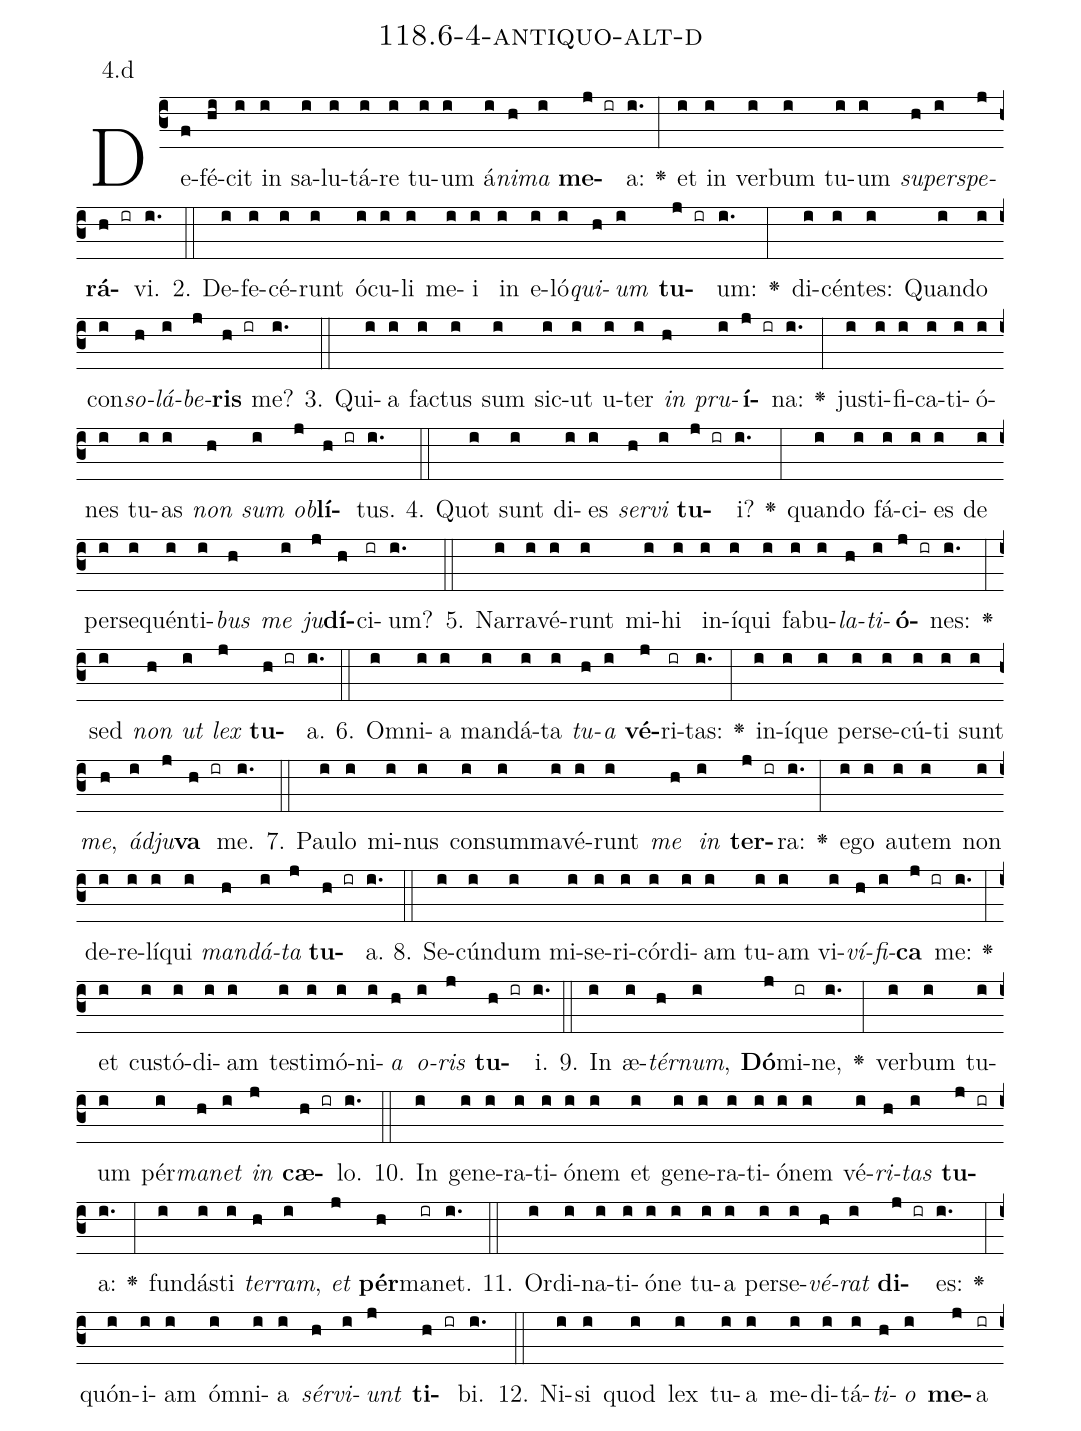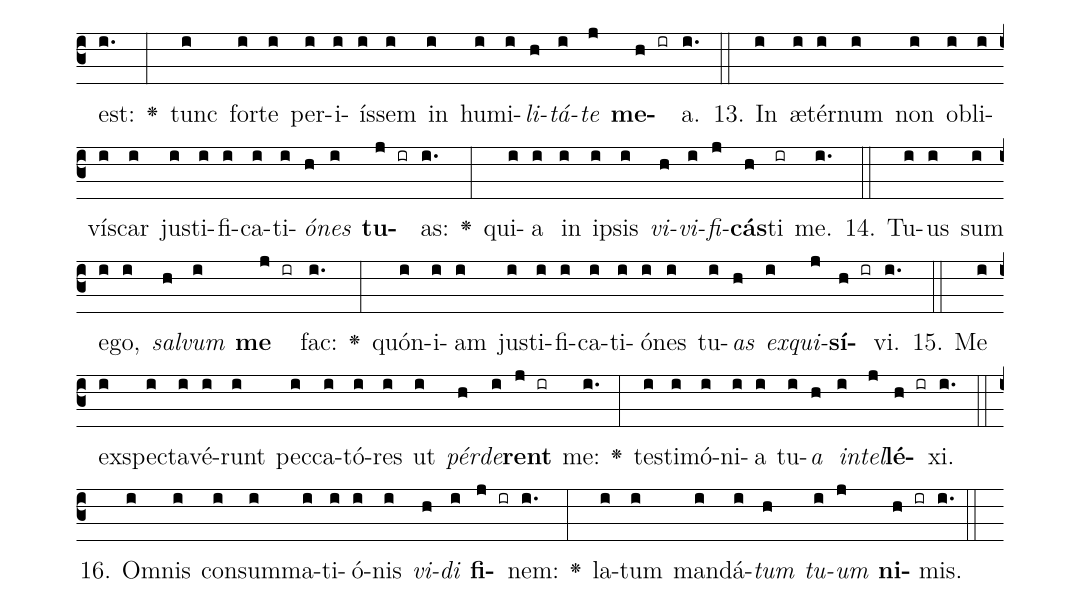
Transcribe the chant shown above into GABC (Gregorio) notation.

name: 118.6-4-antiquo-alt-d;
annotation: 4.d;
%%
(c3)De(f)fé(hi)cit(i) in(i) sa(i)lu(i)tá(i)re(i) tu(i)um(i) á(i)<i>ni</i>(h)<i>ma</i>(i) <b>me</b>(j ir)a:(i.) <v>\greheightstar</v>(:) et(i) in(i) ver(i)bum(i) tu(i)um(i) <i>su</i>(h)<i>per</i>(i)<i>spe</i>(j)<b>rá</b>(h ir)vi.(i.) (::)
2. De(i)fe(i)cé(i)runt(i) ó(i)cu(i)li(i) me(i)i(i) in(i) e(i)ló(i)<i>qui</i>(h)<i>um</i>(i) <b>tu</b>(j ir)um:(i.) <v>\greheightstar</v>(:) di(i)cén(i)tes:(i) Quan(i)do(i) con(i)<i>so</i>(h)<i>lá</i>(i)<i>be</i>(j)<b>ris</b>(h ir) me?(i.) (::)
3. Qui(i)a(i) fac(i)tus(i) sum(i) sic(i)ut(i) u(i)ter(i) <i>in</i>(h) <i>pru</i>(i)<b>í</b>(j ir)na:(i.) <v>\greheightstar</v>(:) jus(i)ti(i)fi(i)ca(i)ti(i)ó(i)nes(i) tu(i)as(i) <i>non</i>(h) <i>sum</i>(i) <i>ob</i>(j)<b>lí</b>(h ir)tus.(i.) (::)
4. Quot(i) sunt(i) di(i)es(i) <i>ser</i>(h)<i>vi</i>(i) <b>tu</b>(j ir)i?(i.) <v>\greheightstar</v>(:) quan(i)do(i) fá(i)ci(i)es(i) de(i) per(i)se(i)quén(i)ti(i)<i>bus</i>(h) <i>me</i>(i) <i>ju</i>(j)<b>dí</b>(h)ci(ir)um?(i.) (::)
5. Nar(i)ra(i)vé(i)runt(i) mi(i)hi(i) in(i)í(i)qui(i) fa(i)bu(i)<i>la</i>(h)<i>ti</i>(i)<b>ó</b>(j ir)nes:(i.) <v>\greheightstar</v>(:) sed(i) <i>non</i>(h) <i>ut</i>(i) <i>lex</i>(j) <b>tu</b>(h ir)a.(i.) (::)
6. Om(i)ni(i)a(i) man(i)dá(i)ta(i) <i>tu</i>(h)<i>a</i>(i) <b>vé</b>(j)ri(ir)tas:(i.) <v>\greheightstar</v>(:) in(i)í(i)que(i) per(i)se(i)cú(i)ti(i) sunt(i) <i>me</i>,(h) <i>ád</i>(i)<i>ju</i>(j)<b>va</b>(h ir) me.(i.) (::)
7. Pau(i)lo(i) mi(i)nus(i) con(i)sum(i)ma(i)vé(i)runt(i) <i>me</i>(h) <i>in</i>(i) <b>ter</b>(j ir)ra:(i.) <v>\greheightstar</v>(:) e(i)go(i) au(i)tem(i) non(i) de(i)re(i)lí(i)qui(i) <i>man</i>(h)<i>dá</i>(i)<i>ta</i>(j) <b>tu</b>(h ir)a.(i.) (::)
8. Se(i)cún(i)dum(i) mi(i)se(i)ri(i)cór(i)di(i)am(i) tu(i)am(i) vi(i)<i>ví</i>(h)<i>fi</i>(i)<b>ca</b>(j ir) me:(i.) <v>\greheightstar</v>(:) et(i) cus(i)tó(i)di(i)am(i) tes(i)ti(i)mó(i)ni(i)<i>a</i>(h) <i>o</i>(i)<i>ris</i>(j) <b>tu</b>(h ir)i.(i.) (::)
9. In(i) æ(i)<i>tér</i>(h)<i>num</i>,(i) <b>Dó</b>(j)mi(ir)ne,(i.) <v>\greheightstar</v>(:) ver(i)bum(i) tu(i)um(i) pér(i)<i>ma</i>(h)<i>net</i>(i) <i>in</i>(j) <b>cæ</b>(h ir)lo.(i.) (::)
10. In(i) ge(i)ne(i)ra(i)ti(i)ó(i)nem(i) et(i) ge(i)ne(i)ra(i)ti(i)ó(i)nem(i) vé(i)<i>ri</i>(h)<i>tas</i>(i) <b>tu</b>(j ir)a:(i.) <v>\greheightstar</v>(:) fun(i)dás(i)ti(i) <i>ter</i>(h)<i>ram</i>,(i) <i>et</i>(j) <b>pér</b>(h)ma(ir)net.(i.) (::)
11. Or(i)di(i)na(i)ti(i)ó(i)ne(i) tu(i)a(i) per(i)se(i)<i>vé</i>(h)<i>rat</i>(i) <b>di</b>(j ir)es:(i.) <v>\greheightstar</v>(:) quón(i)i(i)am(i) óm(i)ni(i)a(i) <i>sér</i>(h)<i>vi</i>(i)<i>unt</i>(j) <b>ti</b>(h ir)bi.(i.) (::)
12. Ni(i)si(i) quod(i) lex(i) tu(i)a(i) me(i)di(i)tá(i)<i>ti</i>(h)<i>o</i>(i) <b>me</b>(j)a(ir) est:(i.) <v>\greheightstar</v>(:) tunc(i) for(i)te(i) per(i)i(i)ís(i)sem(i) in(i) hu(i)mi(i)<i>li</i>(h)<i>tá</i>(i)<i>te</i>(j) <b>me</b>(h ir)a.(i.) (::)
13. In(i) æ(i)tér(i)num(i) non(i) ob(i)li(i)vís(i)car(i) jus(i)ti(i)fi(i)ca(i)ti(i)<i>ó</i>(h)<i>nes</i>(i) <b>tu</b>(j ir)as:(i.) <v>\greheightstar</v>(:) qui(i)a(i) in(i) ip(i)sis(i) <i>vi</i>(h)<i>vi</i>(i)<i>fi</i>(j)<b>cás</b>(h)ti(ir) me.(i.) (::)
14. Tu(i)us(i) sum(i) e(i)go,(i) <i>sal</i>(h)<i>vum</i>(i) <b>me</b>(j ir) fac:(i.) <v>\greheightstar</v>(:) quón(i)i(i)am(i) jus(i)ti(i)fi(i)ca(i)ti(i)ó(i)nes(i) tu(i)<i>as</i>(h) <i>ex</i>(i)<i>qui</i>(j)<b>sí</b>(h ir)vi.(i.) (::)
15. Me(i) ex(i)spec(i)ta(i)vé(i)runt(i) pec(i)ca(i)tó(i)res(i) ut(i) <i>pér</i>(h)<i>de</i>(i)<b>rent</b>(j ir) me:(i.) <v>\greheightstar</v>(:) tes(i)ti(i)mó(i)ni(i)a(i) tu(i)<i>a</i>(h) <i>in</i>(i)<i>tel</i>(j)<b>lé</b>(h ir)xi.(i.) (::)
16. Om(i)nis(i) con(i)sum(i)ma(i)ti(i)ó(i)nis(i) <i>vi</i>(h)<i>di</i>(i) <b>fi</b>(j ir)nem:(i.) <v>\greheightstar</v>(:) la(i)tum(i) man(i)dá(i)<i>tum</i>(h) <i>tu</i>(i)<i>um</i>(j) <b>ni</b>(h ir)mis.(i.) (::)
